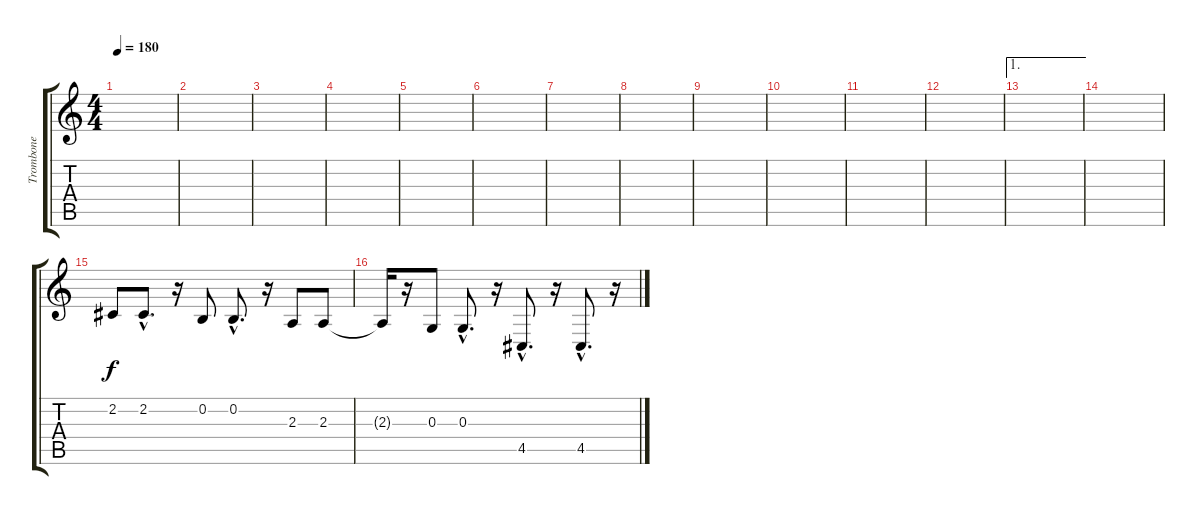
\track ("Trombone" "Trombone") {instrument trombone}
\staff {score tabs}
\tuning (E4 B3 G3 D3 A2 E2) {hide}
\ts (4 4)
\tempo 180
\clef g2
\ks c
|
|
|
|
|
|
|
|
|
|
|
|
\ae 1
|
|
2.2.8 2.2{hac}.8{d} r.16 0.2.8 0.2{hac}.8{d} r.16 2.3.8 2.3.8 |
2.3{t}.16 r.16 0.3.8 0.3{hac}.8{d} r.16 4.5{hac}.8{d} r.16 4.5{hac}.8{d} r.16
